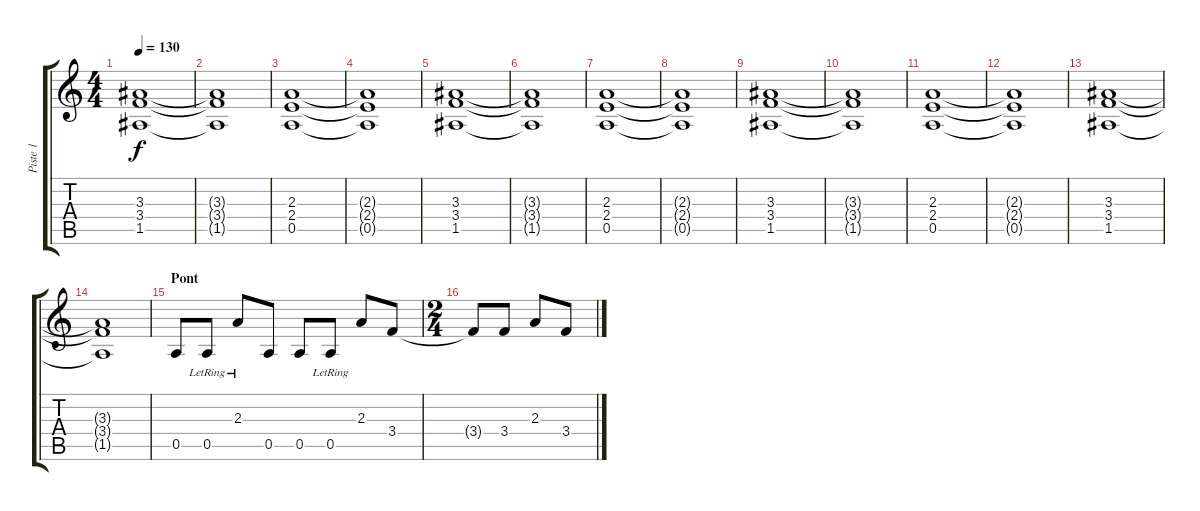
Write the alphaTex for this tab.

\track ("Piste 1" "Piste 1") {instrument distortionguitar}
\staff {score tabs}
\tuning (E4 B3 G3 D3 A2 E2) {hide}
\ts (4 4)
\tempo 130
\clef g2
\ks c
(3.3 3.4 1.5).1{dy f} |
(3.3{t} 3.4{t} 1.5{t}).1 |
(2.3 2.4 0.5).1 |
(2.3{t} 2.4{t} 0.5{t}).1 |
(3.3 3.4 1.5).1 |
(3.3{t} 3.4{t} 1.5{t}).1 |
(2.3 2.4 0.5).1 |
(2.3{t} 2.4{t} 0.5{t}).1 |
(3.3 3.4 1.5).1 |
(3.3{t} 3.4{t} 1.5{t}).1 |
(2.3 2.4 0.5).1 |
(2.3{t} 2.4{t} 0.5{t}).1 |
(3.3 3.4 1.5).1 |
(3.3{t} 3.4{t} 1.5{t}).1 |
\section ("" "Pont")
0.5.8 0.5{lr}.8 2.3{lr}.8 0.5.8 0.5.8 0.5{lr}.8 2.3.8 3.4.8 |
\ts (2 4)
3.4{t}.8 3.4.8 2.3.8 3.4.8
